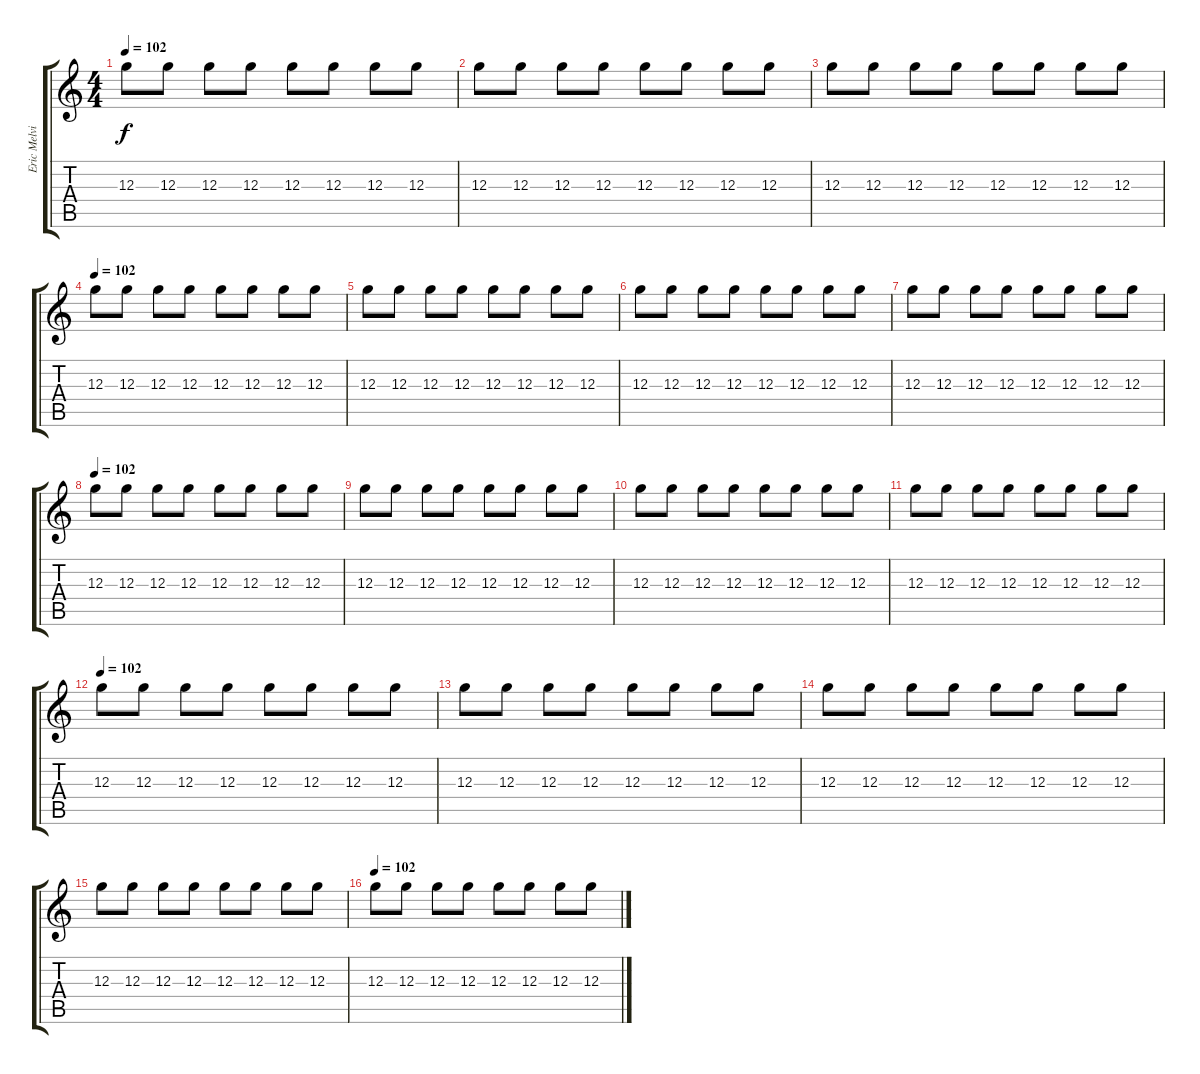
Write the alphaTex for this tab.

\track ("Eric Melvin" "Eric Melvi") {instrument overdrivenguitar}
\staff {score tabs}
\tuning (E4 B3 G3 D3 A2 E2) {hide}
\ts (4 4)
\tempo 102
\clef g2
\ks c
12.3.8{dy f} 12.3.8 12.3.8 12.3.8 12.3.8 12.3.8 12.3.8 12.3.8 |
12.3.8 12.3.8 12.3.8 12.3.8 12.3.8 12.3.8 12.3.8 12.3.8 |
12.3.8 12.3.8 12.3.8 12.3.8 12.3.8 12.3.8 12.3.8 12.3.8 |
\tempo 102
12.3.8 12.3.8 12.3.8 12.3.8 12.3.8 12.3.8 12.3.8 12.3.8 |
12.3.8 12.3.8 12.3.8 12.3.8 12.3.8 12.3.8 12.3.8 12.3.8 |
12.3.8 12.3.8 12.3.8 12.3.8 12.3.8 12.3.8 12.3.8 12.3.8 |
12.3.8 12.3.8 12.3.8 12.3.8 12.3.8 12.3.8 12.3.8 12.3.8 |
\tempo 102
12.3.8 12.3.8 12.3.8 12.3.8 12.3.8 12.3.8 12.3.8 12.3.8 |
12.3.8 12.3.8 12.3.8 12.3.8 12.3.8 12.3.8 12.3.8 12.3.8 |
12.3.8 12.3.8 12.3.8 12.3.8 12.3.8 12.3.8 12.3.8 12.3.8 |
12.3.8 12.3.8 12.3.8 12.3.8 12.3.8 12.3.8 12.3.8 12.3.8 |
\tempo 102
12.3.8 12.3.8 12.3.8 12.3.8 12.3.8 12.3.8 12.3.8 12.3.8 |
12.3.8 12.3.8 12.3.8 12.3.8 12.3.8 12.3.8 12.3.8 12.3.8 |
12.3.8 12.3.8 12.3.8 12.3.8 12.3.8 12.3.8 12.3.8 12.3.8 |
12.3.8 12.3.8 12.3.8 12.3.8 12.3.8 12.3.8 12.3.8 12.3.8 |
\tempo 102
12.3.8 12.3.8 12.3.8 12.3.8 12.3.8 12.3.8 12.3.8 12.3.8
